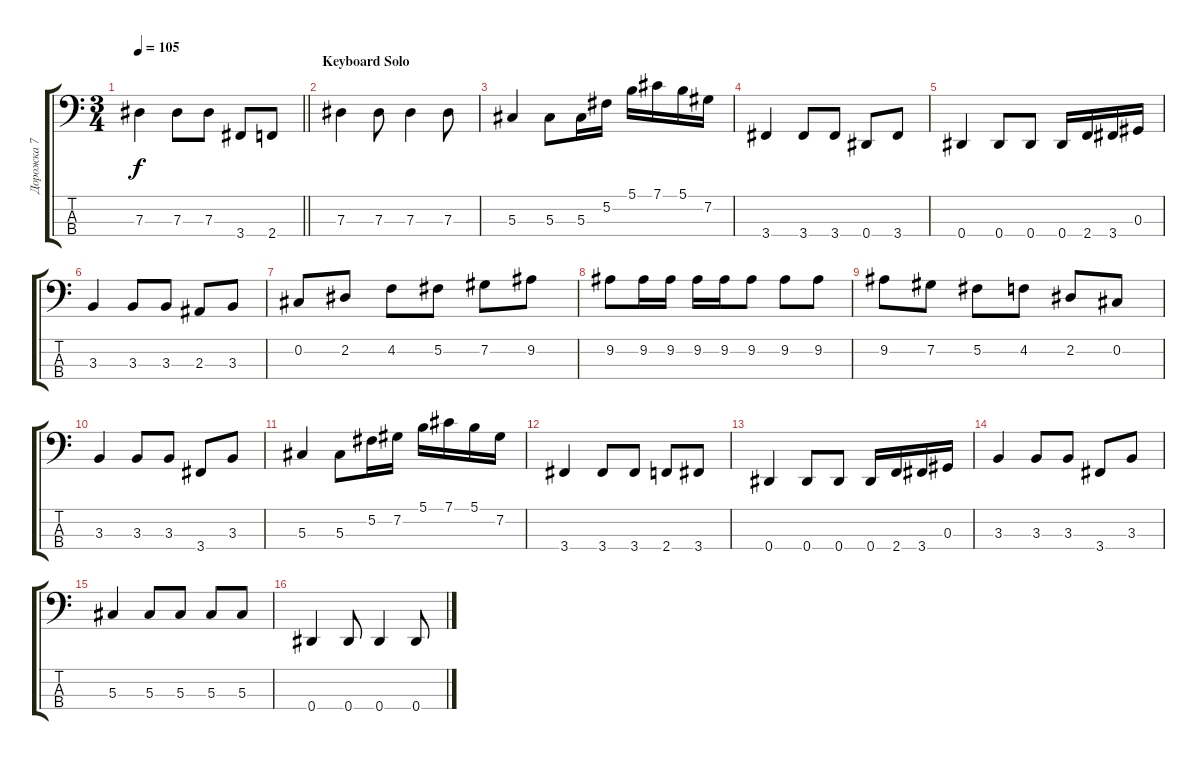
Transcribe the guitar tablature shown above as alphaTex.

\track ("Дорожка 7" "Дорожка 7") {instrument electricbassfinger}
\staff {score tabs}
\tuning (Gb2 Db2 Ab1 Eb1) {hide}
\ts (3 4)
\tempo 105
\clef f4
\barLineRight lightlight
\ks c
7.3.4{dy f} 7.3.8 7.3.8 3.4.8 2.4.8 |
\section ("" "Keyboard Solo")
7.3.4 7.3.8 7.3.4 7.3.8 |
5.3.4 5.3.8 5.3.16 5.2.16 5.1.16 7.1.16 5.1.16 7.2.16 |
3.4.4 3.4.8 3.4.8 0.4.8 3.4.8 |
0.4.4 0.4.8 0.4.8 0.4.16 2.4.16 3.4.16 0.3.16 |
3.3.4 3.3.8 3.3.8 2.3.8 3.3.8 |
0.2.8 2.2.8 4.2.8 5.2.8 7.2.8 9.2.8 |
9.2.8 9.2.16 9.2.16 9.2.16 9.2.16 9.2.8 9.2.8 9.2.8 |
9.2.8 7.2.8 5.2.8 4.2.8 2.2.8 0.2.8 |
3.3.4 3.3.8 3.3.8 3.4.8 3.3.8 |
5.3.4 5.3.8 5.2.16 7.2.16 5.1.16 7.1.16 5.1.16 7.2.16 |
3.4.4 3.4.8 3.4.8 2.4.8 3.4.8 |
0.4.4 0.4.8 0.4.8 0.4.16 2.4.16 3.4.16 0.3.16 |
3.3.4 3.3.8 3.3.8 3.4.8 3.3.8 |
5.3.4 5.3.8 5.3.8 5.3.8 5.3.8 |
0.4.4 0.4.8 0.4.4 0.4.8
